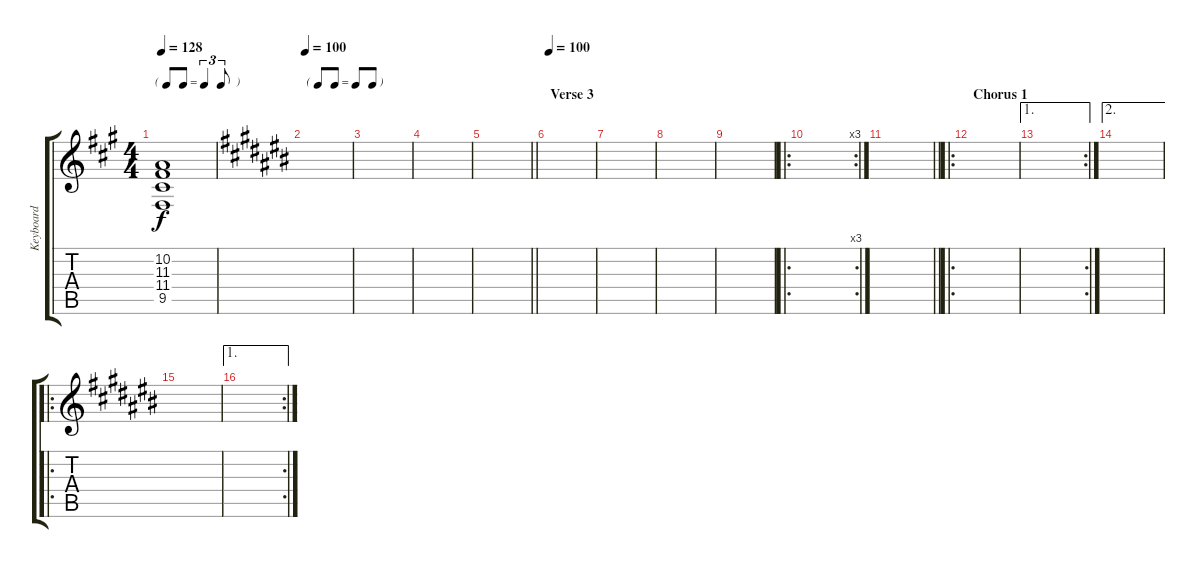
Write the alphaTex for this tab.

\track ("Keyboard" "Keyboard") {instrument pad2warm}
\staff {score tabs}
\tuning (E4 B3 G3 D3 A2 E2) {hide}
\ts (4 4)
\tf triplet8th
\tempo 128
\clef g2
\ks a
(10.2{t} 11.3{t} 11.4{t} 9.5{t}).1{dy f} |
\tf none
\tempo 100
\ks c#
|
|
|
\barLineRight lightlight
|
\section ("" "Verse 3")
\tempo 100
|
|
|
|
\ro
\rc 3
|
\barLineRight lightlight
|
\ro
\section ("" "Chorus 1")
|
\ae 1
\rc 2
|
\ae 2
|
\ro
|
\ae 1
\rc 2
